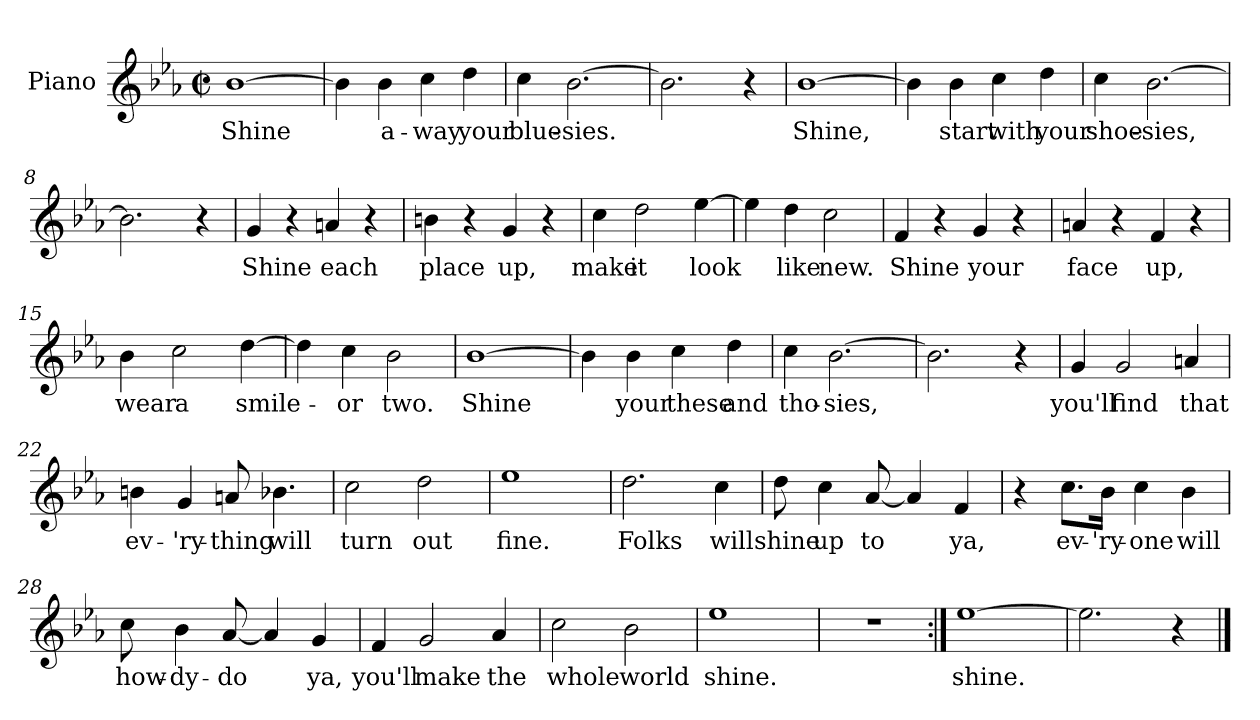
**kern	**text
*part1	*part1
*staff1	*staff1
*I"Piano	*
*I'Pno.	*
*clefG2	*
*k[b-e-a-]	*
*E-:	*
*M2/2	*
*met(c|)	*
=1	=1
[1b-	Shine
=2	=2
4b-\]	.
4b-\	a-
4cc\	-way
4dd\	your
=3	=3
4cc\	blue-
[2.b-\	-sies.
=4	=4
2.b-\]	.
4r	.
=5	=5
[1b-	Shine,
=6	=6
4b-\]	.
4b-\	start
4cc\	with
4dd\	your
!!LO:LB:g=z
=7	=7
4cc\	shoe-
[2.b-\	-sies,
=8	=8
2.b-\]	.
4r	.
=9	=9
4g/	Shine
4r	.
4an/	each
4r	.
=10	=10
4bn\	place
4r	.
4g/	up,
4r	.
=11	=11
4cc\	make
2dd\	it
[4ee-\	look
=12	=12
4ee-\]	.
4dd\	like
2cc\	new.
!!LO:LB:g=z
=13	=13
4f/	Shine
4r	.
4g/	your
4r	.
=14	=14
4an/	face
4r	.
4f/	up,
4r	.
=15	=15
4b-\	wear
2cc\	a
[4dd\	smile-
=16	=16
4dd\]	.
4cc\	-or
2b-\	two.
=17	=17
[1b-	Shine
=18	=18
4b-\]	.
4b-\	your
4cc\	these
4dd\	and
!!LO:LB:g=z
=19	=19
4cc\	tho-
[2.b-\	-sies,
=20	=20
2.b-\]	.
4r	.
=21	=21
4g/	you'll
2g/	find
4an/	that
=22	=22
4bn\	ev-
4g/	-'ry-
8an/	-thing
4.b-X\	will
=23	=23
2cc\	turn
2dd\	out
=24	=24
1ee-	fine.
!!LO:LB:g=z
=25	=25
2.dd\	Folks
4cc\	will
=26	=26
8dd\	shine
4cc\	up
[8a-/	to
4a-/]	.
4f/	ya,
=27	=27
4r	.
8.cc\L	ev-
16b-\Jk	-'ry-
4cc\	-one
4b-\	will
=28	=28
8cc\	how-
4b-\	-dy-
[8a-/	-do
4a-/]	.
4g/	ya,
!!LO:LB:g=z
=29	=29
4f/	you'll
2g/	make
4a-/	the
=30	=30
2cc\	whole
2b-\	world
=31	=31
1ee-	shine.
=32	=32
1r	.
=33:|!	=33:|!
[1ee-	shine.
=34	=34
2.ee-\]	.
4r	.
==	==
*-	*-
